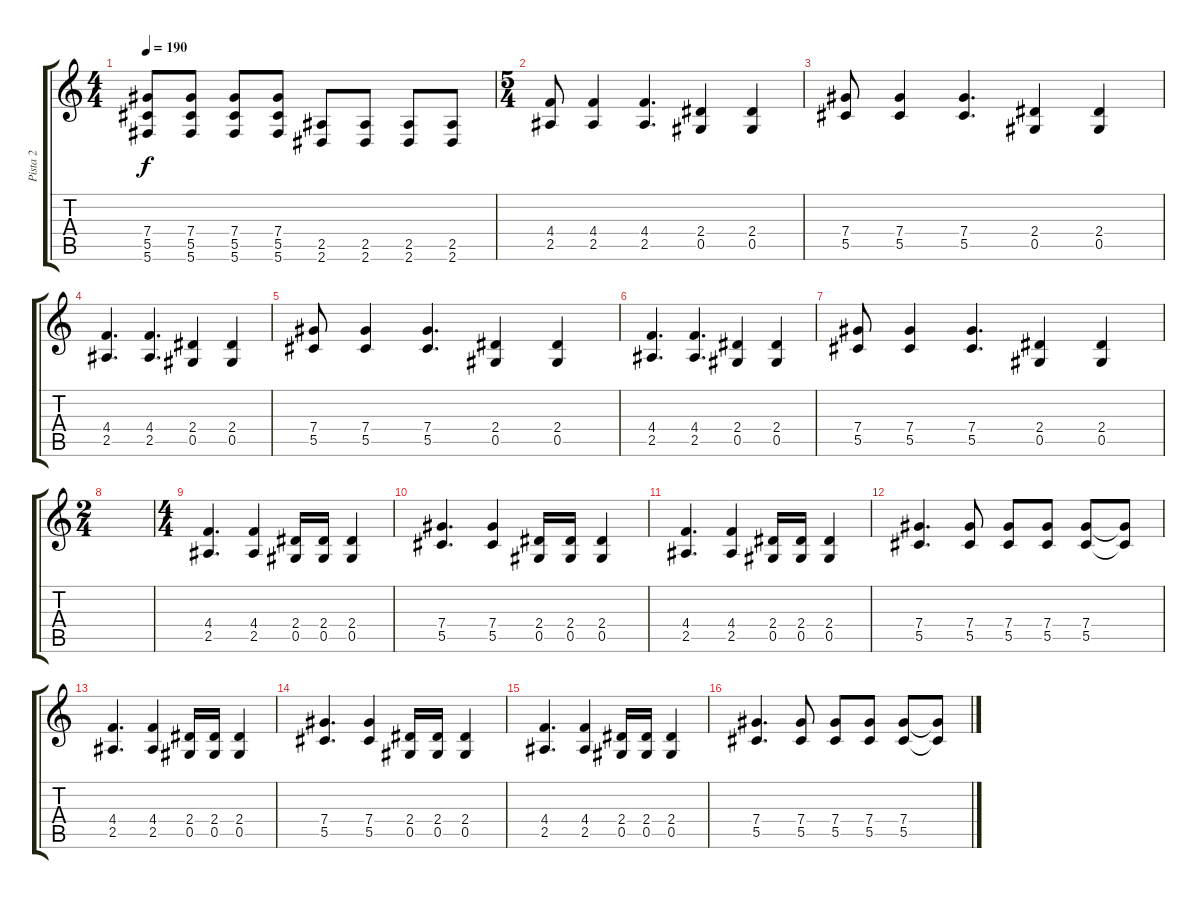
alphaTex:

\track ("Pista 2" "Pista 2") {instrument distortionguitar}
\staff {score tabs}
\tuning (Eb4 Bb3 Gb3 Db3 Ab2 Db2) {hide}
\ts (4 4)
\tempo 190
\clef g2
\ks c
(7.4 5.5 5.6).8{dy f} (7.4 5.5 5.6).8 (7.4 5.5 5.6).8 (7.4 5.5 5.6).8 (2.5 2.6).8 (2.5 2.6).8 (2.5 2.6).8 (2.5 2.6).8 |
\ts (5 4)
(4.4 2.5).8 (4.4 2.5).4 (4.4 2.5).4{d} (2.4 0.5).4 (2.4 0.5).4 |
(7.4 5.5).8 (7.4 5.5).4 (7.4 5.5).4{d} (2.4 0.5).4 (2.4 0.5).4 |
(4.4 2.5).4{d} (4.4 2.5).4{d} (2.4 0.5).4 (2.4 0.5).4 |
(7.4 5.5).8 (7.4 5.5).4 (7.4 5.5).4{d} (2.4 0.5).4 (2.4 0.5).4 |
(4.4 2.5).4{d} (4.4 2.5).4{d} (2.4 0.5).4 (2.4 0.5).4 |
(7.4 5.5).8 (7.4 5.5).4 (7.4 5.5).4{d} (2.4 0.5).4 (2.4 0.5).4 |
\ts (2 4)
|
\ts (4 4)
(4.4 2.5).4{d} (4.4 2.5).4 (2.4 0.5).16 (2.4 0.5).16 (2.4 0.5).4 |
(7.4 5.5).4{d} (7.4 5.5).4 (2.4 0.5).16 (2.4 0.5).16 (2.4 0.5).4 |
(4.4 2.5).4{d} (4.4 2.5).4 (2.4 0.5).16 (2.4 0.5).16 (2.4 0.5).4 |
(7.4 5.5).4{d} (7.4 5.5).8 (7.4 5.5).8 (7.4 5.5).8 (7.4 5.5).8 (7.4{t} 5.5{t}).8 |
(4.4 2.5).4{d} (4.4 2.5).4 (2.4 0.5).16 (2.4 0.5).16 (2.4 0.5).4 |
(7.4 5.5).4{d} (7.4 5.5).4 (2.4 0.5).16 (2.4 0.5).16 (2.4 0.5).4 |
(4.4 2.5).4{d} (4.4 2.5).4 (2.4 0.5).16 (2.4 0.5).16 (2.4 0.5).4 |
(7.4 5.5).4{d} (7.4 5.5).8 (7.4 5.5).8 (7.4 5.5).8 (7.4 5.5).8 (7.4{t} 5.5{t}).8
